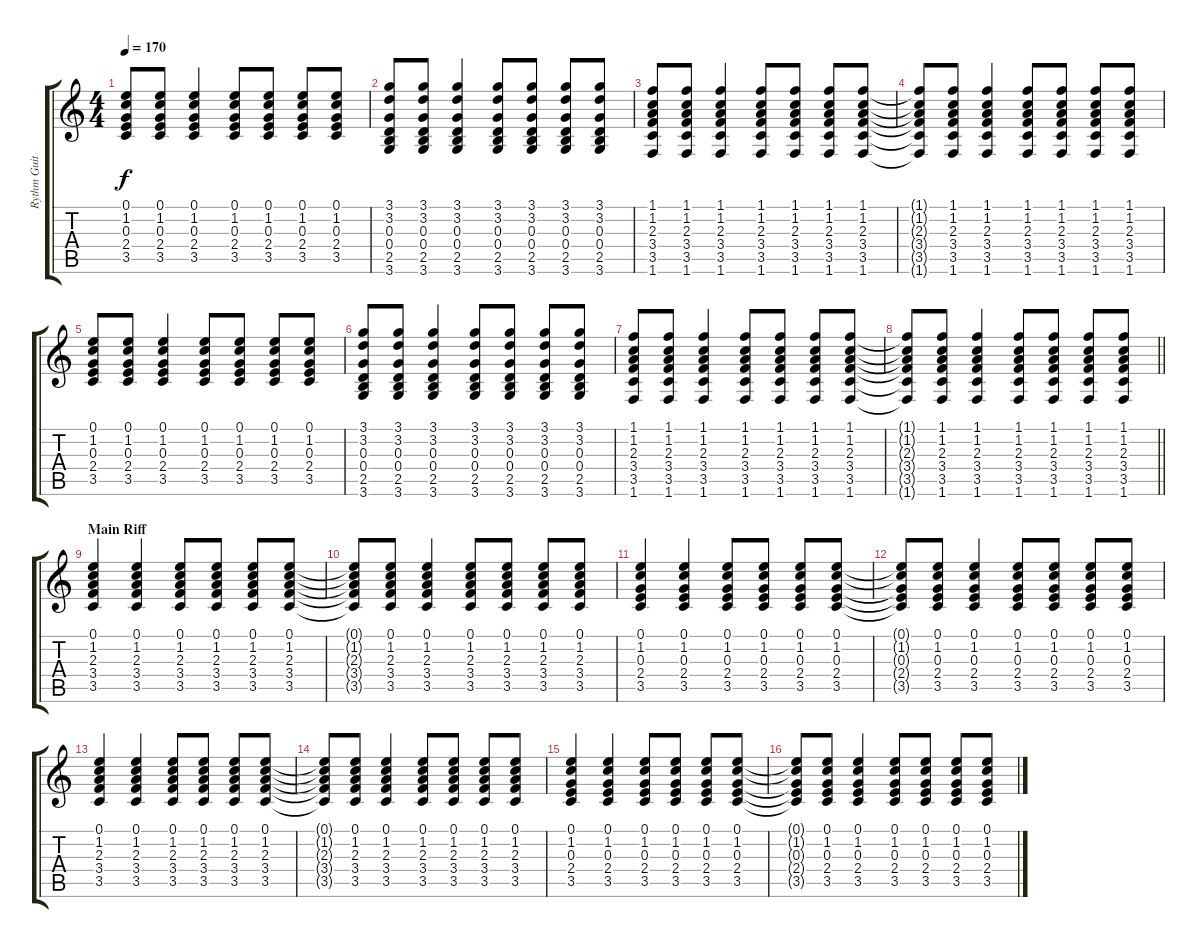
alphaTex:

\track ("Rythm Guitar" "Rythm Guit") {instrument distortionguitar}
\staff {score tabs}
\tuning (E4 B3 G3 D3 A2 E2) {hide}
\ts (4 4)
\tempo 170
\clef g2
\ks c
(0.1 1.2 0.3 2.4 3.5).8{dy f} (0.1 1.2 0.3 2.4 3.5).8 (0.1 1.2 0.3 2.4 3.5).4 (0.1 1.2 0.3 2.4 3.5).8 (0.1 1.2 0.3 2.4 3.5).8 (0.1 1.2 0.3 2.4 3.5).8 (0.1 1.2 0.3 2.4 3.5).8 |
(3.1 3.2 0.3 0.4 2.5 3.6).8 (3.1 3.2 0.3 0.4 2.5 3.6).8 (3.1 3.2 0.3 0.4 2.5 3.6).4 (3.1 3.2 0.3 0.4 2.5 3.6).8 (3.1 3.2 0.3 0.4 2.5 3.6).8 (3.1 3.2 0.3 0.4 2.5 3.6).8 (3.1 3.2 0.3 0.4 2.5 3.6).8 |
(1.1 1.2 2.3 3.4 3.5 1.6).8 (1.1 1.2 2.3 3.4 3.5 1.6).8 (1.1 1.2 2.3 3.4 3.5 1.6).4 (1.1 1.2 2.3 3.4 3.5 1.6).8 (1.1 1.2 2.3 3.4 3.5 1.6).8 (1.1 1.2 2.3 3.4 3.5 1.6).8 (1.1 1.2 2.3 3.4 3.5 1.6).8 |
(1.1{t} 1.2{t} 2.3{t} 3.4{t} 3.5{t} 1.6{t}).8 (1.1 1.2 2.3 3.4 3.5 1.6).8 (1.1 1.2 2.3 3.4 3.5 1.6).4 (1.1 1.2 2.3 3.4 3.5 1.6).8 (1.1 1.2 2.3 3.4 3.5 1.6).8 (1.1 1.2 2.3 3.4 3.5 1.6).8 (1.1 1.2 2.3 3.4 3.5 1.6).8 |
(0.1 1.2 0.3 2.4 3.5).8 (0.1 1.2 0.3 2.4 3.5).8 (0.1 1.2 0.3 2.4 3.5).4 (0.1 1.2 0.3 2.4 3.5).8 (0.1 1.2 0.3 2.4 3.5).8 (0.1 1.2 0.3 2.4 3.5).8 (0.1 1.2 0.3 2.4 3.5).8 |
(3.1 3.2 0.3 0.4 2.5 3.6).8 (3.1 3.2 0.3 0.4 2.5 3.6).8 (3.1 3.2 0.3 0.4 2.5 3.6).4 (3.1 3.2 0.3 0.4 2.5 3.6).8 (3.1 3.2 0.3 0.4 2.5 3.6).8 (3.1 3.2 0.3 0.4 2.5 3.6).8 (3.1 3.2 0.3 0.4 2.5 3.6).8 |
(1.1 1.2 2.3 3.4 3.5 1.6).8 (1.1 1.2 2.3 3.4 3.5 1.6).8 (1.1 1.2 2.3 3.4 3.5 1.6).4 (1.1 1.2 2.3 3.4 3.5 1.6).8 (1.1 1.2 2.3 3.4 3.5 1.6).8 (1.1 1.2 2.3 3.4 3.5 1.6).8 (1.1 1.2 2.3 3.4 3.5 1.6).8 |
\barLineRight lightlight
(1.1{t} 1.2{t} 2.3{t} 3.4{t} 3.5{t} 1.6{t}).8 (1.1 1.2 2.3 3.4 3.5 1.6).8 (1.1 1.2 2.3 3.4 3.5 1.6).4 (1.1 1.2 2.3 3.4 3.5 1.6).8 (1.1 1.2 2.3 3.4 3.5 1.6).8 (1.1 1.2 2.3 3.4 3.5 1.6).8 (1.1 1.2 2.3 3.4 3.5 1.6).8 |
\section ("" "Main Riff")
(0.1 1.2 2.3 3.4 3.5).4 (0.1 1.2 2.3 3.4 3.5).4 (0.1 1.2 2.3 3.4 3.5).8 (0.1 1.2 2.3 3.4 3.5).8 (0.1 1.2 2.3 3.4 3.5).8 (0.1 1.2 2.3 3.4 3.5).8 |
(0.1{t} 1.2{t} 2.3{t} 3.4{t} 3.5{t}).8 (0.1 1.2 2.3 3.4 3.5).8 (0.1 1.2 2.3 3.4 3.5).4 (0.1 1.2 2.3 3.4 3.5).8 (0.1 1.2 2.3 3.4 3.5).8 (0.1 1.2 2.3 3.4 3.5).8 (0.1 1.2 2.3 3.4 3.5).8 |
(0.1 1.2 0.3 2.4 3.5).4 (0.1 1.2 0.3 2.4 3.5).4 (0.1 1.2 0.3 2.4 3.5).8 (0.1 1.2 0.3 2.4 3.5).8 (0.1 1.2 0.3 2.4 3.5).8 (0.1 1.2 0.3 2.4 3.5).8 |
(0.1{t} 1.2{t} 0.3{t} 2.4{t} 3.5{t}).8 (0.1 1.2 0.3 2.4 3.5).8 (0.1 1.2 0.3 2.4 3.5).4 (0.1 1.2 0.3 2.4 3.5).8 (0.1 1.2 0.3 2.4 3.5).8 (0.1 1.2 0.3 2.4 3.5).8 (0.1 1.2 0.3 2.4 3.5).8 |
(0.1 1.2 2.3 3.4 3.5).4 (0.1 1.2 2.3 3.4 3.5).4 (0.1 1.2 2.3 3.4 3.5).8 (0.1 1.2 2.3 3.4 3.5).8 (0.1 1.2 2.3 3.4 3.5).8 (0.1 1.2 2.3 3.4 3.5).8 |
(0.1{t} 1.2{t} 2.3{t} 3.4{t} 3.5{t}).8 (0.1 1.2 2.3 3.4 3.5).8 (0.1 1.2 2.3 3.4 3.5).4 (0.1 1.2 2.3 3.4 3.5).8 (0.1 1.2 2.3 3.4 3.5).8 (0.1 1.2 2.3 3.4 3.5).8 (0.1 1.2 2.3 3.4 3.5).8 |
(0.1 1.2 0.3 2.4 3.5).4 (0.1 1.2 0.3 2.4 3.5).4 (0.1 1.2 0.3 2.4 3.5).8 (0.1 1.2 0.3 2.4 3.5).8 (0.1 1.2 0.3 2.4 3.5).8 (0.1 1.2 0.3 2.4 3.5).8 |
(0.1{t} 1.2{t} 0.3{t} 2.4{t} 3.5{t}).8 (0.1 1.2 0.3 2.4 3.5).8 (0.1 1.2 0.3 2.4 3.5).4 (0.1 1.2 0.3 2.4 3.5).8 (0.1 1.2 0.3 2.4 3.5).8 (0.1 1.2 0.3 2.4 3.5).8 (0.1 1.2 0.3 2.4 3.5).8
